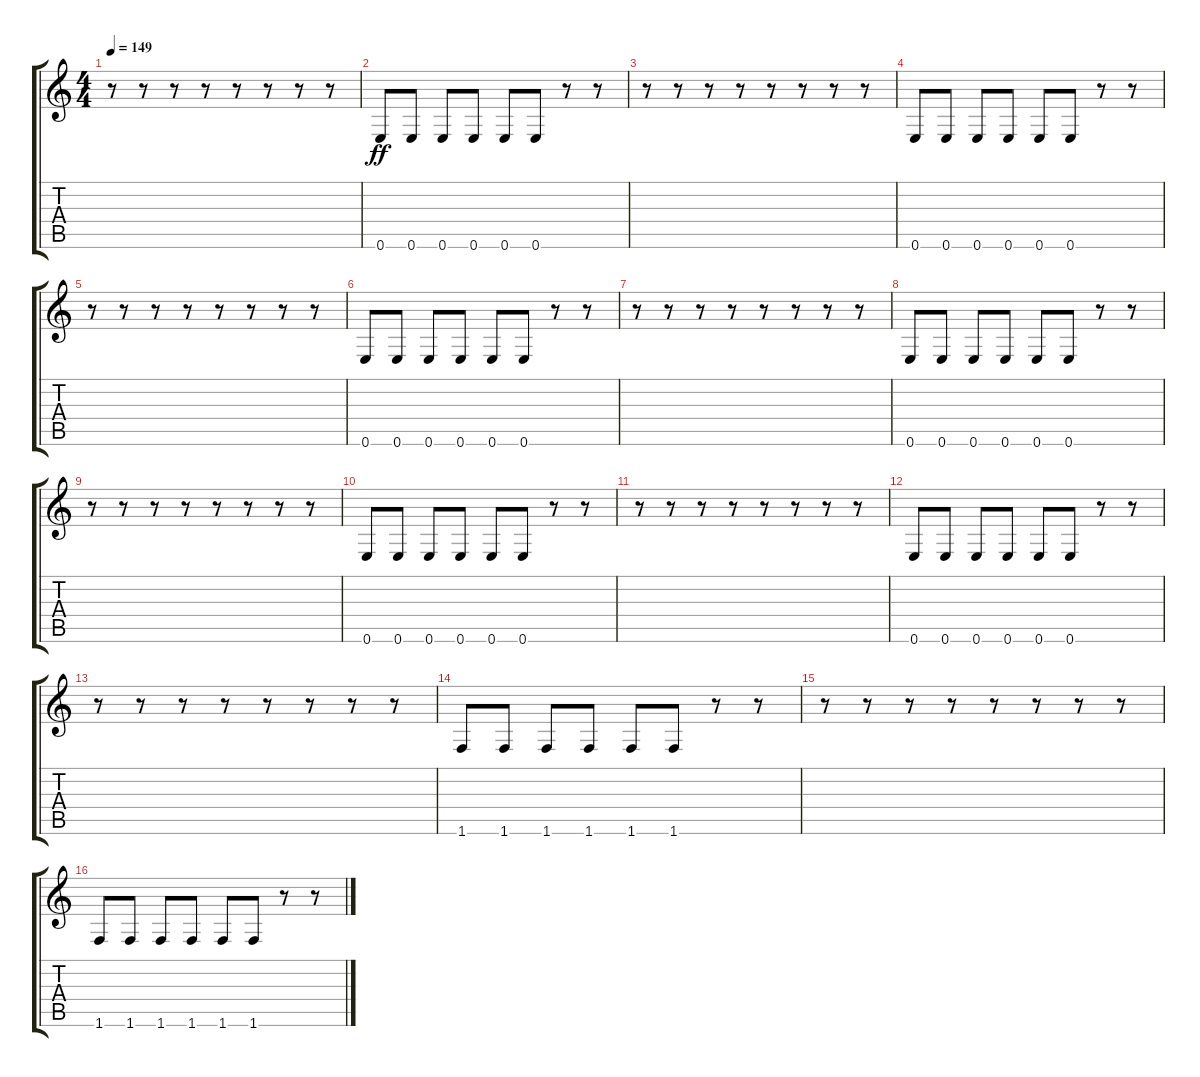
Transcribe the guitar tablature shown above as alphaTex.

\track "" {instrument electricbasspick}
\staff {score tabs}
\tuning (E4 B3 G3 D3 A2 E2) {hide}
\ts (4 4)
\tempo 149
\clef g2
\ks c
r.8{dy ff} r.8 r.8 r.8 r.8 r.8 r.8 r.8 |
0.6.8 0.6.8 0.6.8 0.6.8 0.6.8 0.6.8 r.8 r.8 |
r.8 r.8 r.8 r.8 r.8 r.8 r.8 r.8 |
0.6.8 0.6.8 0.6.8 0.6.8 0.6.8 0.6.8 r.8 r.8 |
r.8 r.8 r.8 r.8 r.8 r.8 r.8 r.8 |
0.6.8 0.6.8 0.6.8 0.6.8 0.6.8 0.6.8 r.8 r.8 |
r.8 r.8 r.8 r.8 r.8 r.8 r.8 r.8 |
0.6.8 0.6.8 0.6.8 0.6.8 0.6.8 0.6.8 r.8 r.8 |
r.8 r.8 r.8 r.8 r.8 r.8 r.8 r.8 |
0.6.8 0.6.8 0.6.8 0.6.8 0.6.8 0.6.8 r.8 r.8 |
r.8 r.8 r.8 r.8 r.8 r.8 r.8 r.8 |
0.6.8 0.6.8 0.6.8 0.6.8 0.6.8 0.6.8 r.8 r.8 |
r.8 r.8 r.8 r.8 r.8 r.8 r.8 r.8 |
1.6.8 1.6.8 1.6.8 1.6.8 1.6.8 1.6.8 r.8 r.8 |
r.8 r.8 r.8 r.8 r.8 r.8 r.8 r.8 |
1.6.8 1.6.8 1.6.8 1.6.8 1.6.8 1.6.8 r.8 r.8
